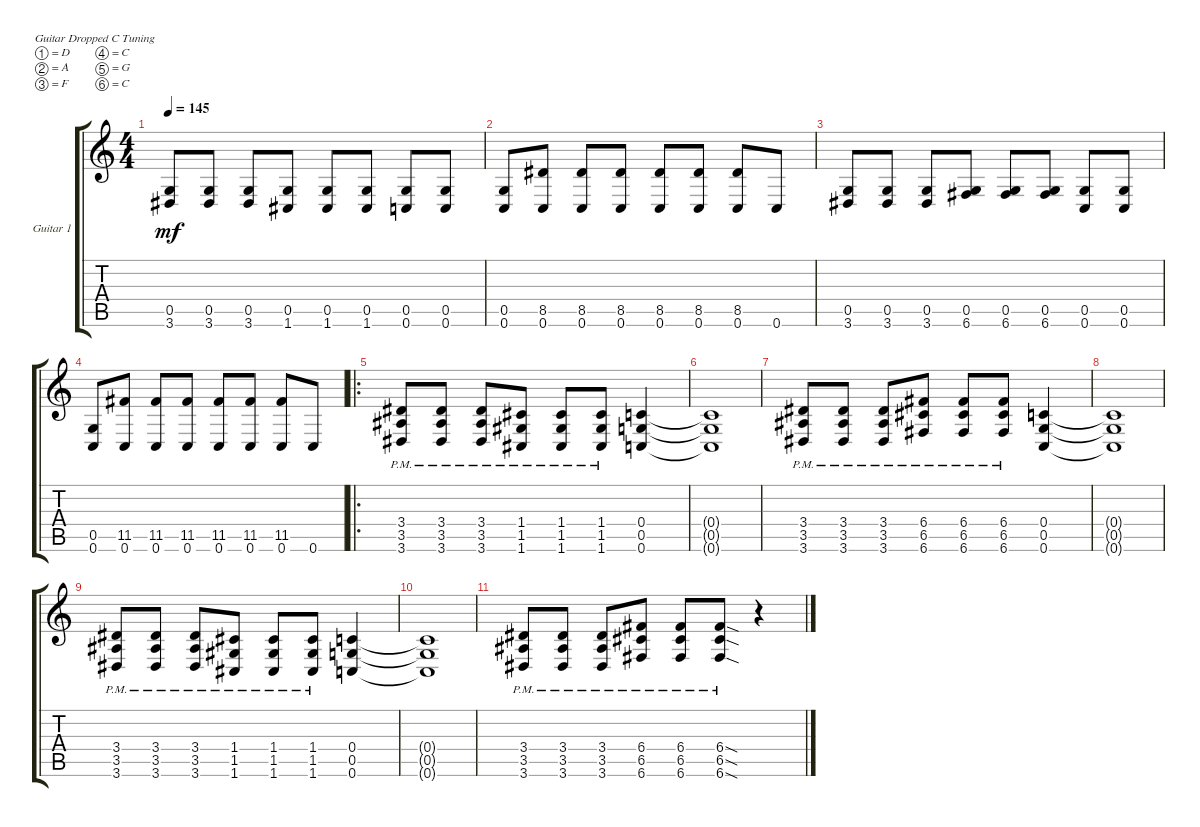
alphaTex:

\bracketExtendMode groupsimilarinstruments
\firstSystemTrackNameOrientation horizontal
\otherSystemsTrackNameOrientation horizontal
\track ("Guitar 1" "Guitar 1") {instrument distortionguitar}
\staff {score tabs}
\tuning (D4 A3 F3 C3 G2 C2)
\ts (4 4)
\tempo 145
\clef g2
\ks c
(3.6 0.5).8{dy mf} (3.6 0.5).8 (3.6 0.5).8 (1.6 0.5).8 (1.6 0.5).8 (1.6 0.5).8 (0.6 0.5).8 (0.6 0.5).8 |
(0.6 0.5).8 (0.6 8.5).8 (0.6 8.5).8 (0.6 8.5).8 (0.6 8.5).8 (0.6 8.5).8 (0.6 8.5).8 0.6.8 |
(3.6 0.5).8 (3.6 0.5).8 (3.6 0.5).8 (6.6 0.5).8 (6.6 0.5).8 (6.6 0.5).8 (0.6 0.5).8 (0.6 0.5).8 |
(0.6 0.5).8 (0.6 11.5).8 (0.6 11.5).8 (0.6 11.5).8 (0.6 11.5).8 (0.6 11.5).8 (0.6 11.5).8 0.6.8 |
\ro
(3.6{pm} 3.5{pm} 3.4{pm}).8 (3.6{pm} 3.5{pm} 3.4{pm}).8 (3.6{pm} 3.5{pm} 3.4{pm}).8 (1.6{pm} 1.5{pm} 1.4{pm}).8 (1.6{pm} 1.5{pm} 1.4{pm}).8 (1.6{pm} 1.5{pm} 1.4{pm}).8 (0.6 0.5 0.4).4 |
(0.5{t} 0.4{t} 0.6{t}).1 |
(3.6{pm} 3.5{pm} 3.4{pm}).8 (3.6{pm} 3.5{pm} 3.4{pm}).8 (3.6{pm} 3.5{pm} 3.4{pm}).8 (6.6{pm} 6.5{pm} 6.4{pm}).8 (6.6{pm} 6.5{pm} 6.4{pm}).8 (6.6{pm} 6.5{pm} 6.4{pm}).8 (0.6 0.5 0.4).4 |
(0.5{t} 0.4{t} 0.6{t}).1 |
(3.6{pm} 3.5{pm} 3.4{pm}).8 (3.6{pm} 3.5{pm} 3.4{pm}).8 (3.6{pm} 3.5{pm} 3.4{pm}).8 (1.6{pm} 1.5{pm} 1.4{pm}).8 (1.6{pm} 1.5{pm} 1.4{pm}).8 (1.6{pm} 1.5{pm} 1.4{pm}).8 (0.6 0.5 0.4).4 |
(0.5{t} 0.4{t} 0.6{t}).1 |
(3.6{pm} 3.5{pm} 3.4{pm}).8 (3.6{pm} 3.5{pm} 3.4{pm}).8 (3.6{pm} 3.5{pm} 3.4{pm}).8 (6.6{pm} 6.5{pm} 6.4{pm}).8 (6.6{pm} 6.5{pm} 6.4{pm}).8 (6.6{sod pm} 6.5{sod pm} 6.4{sod pm}).8 r.4
